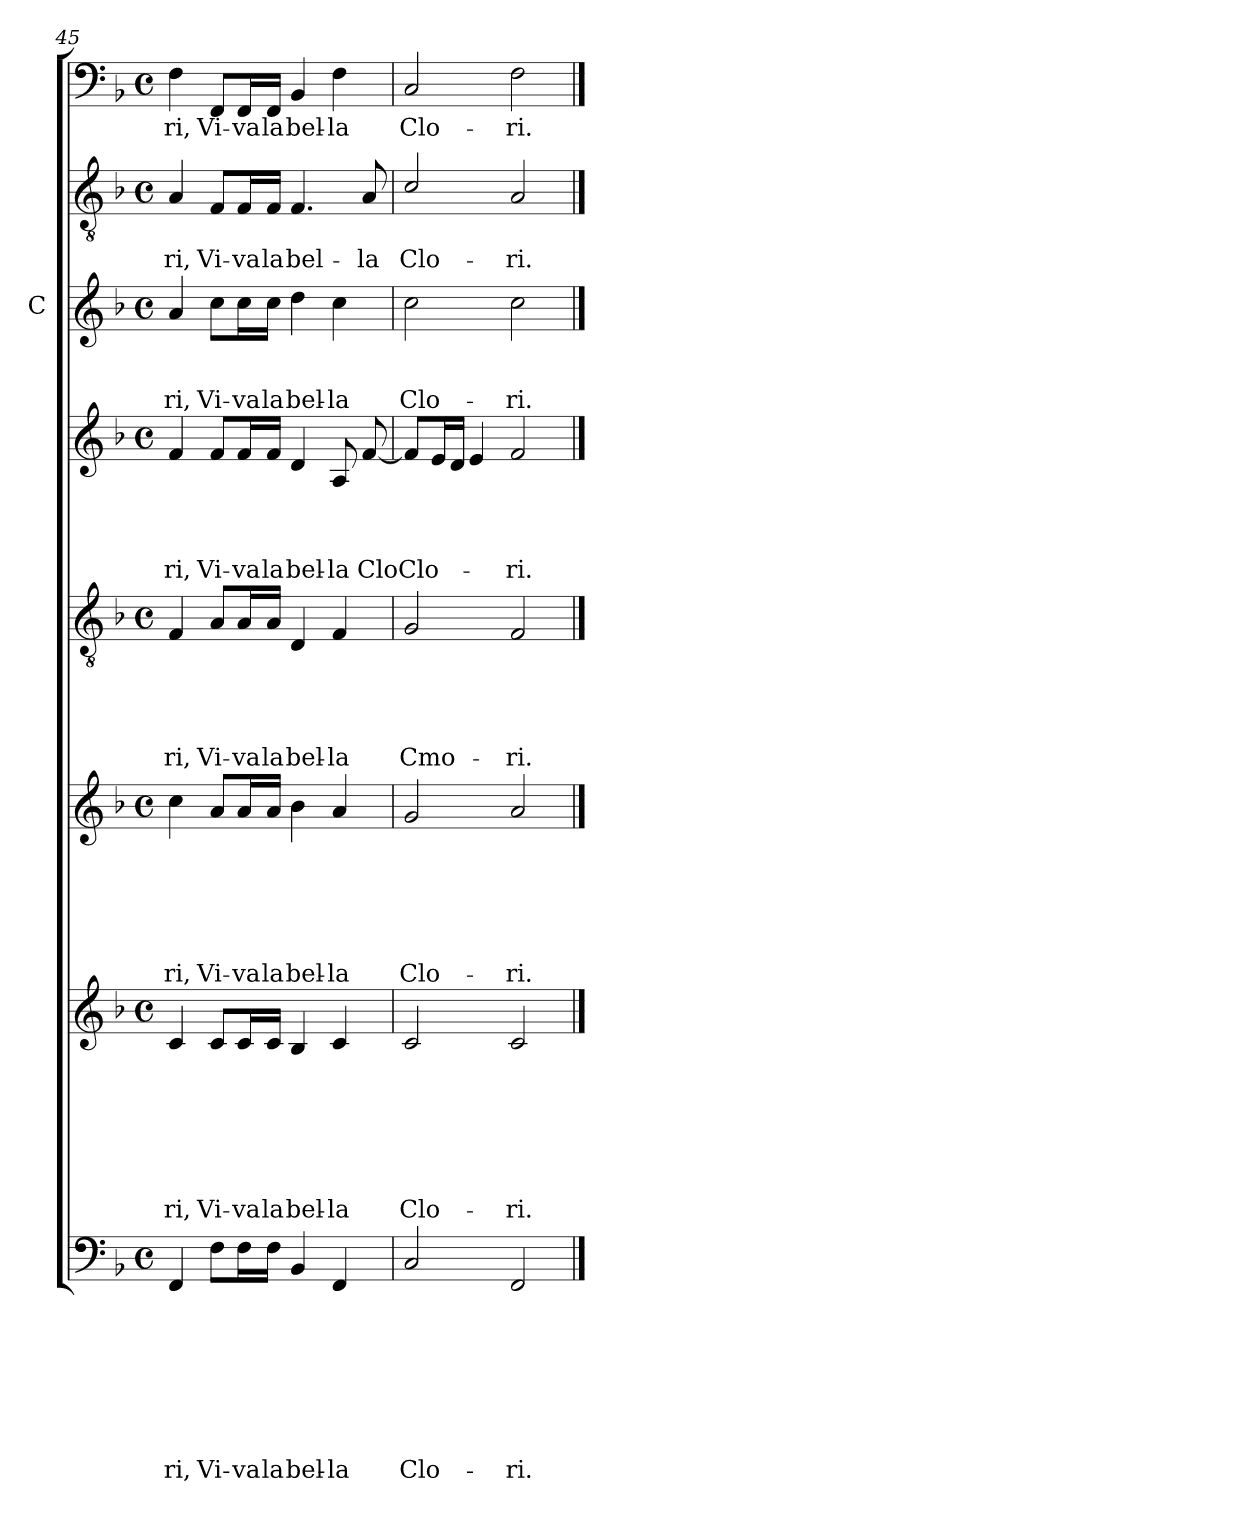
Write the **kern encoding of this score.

**kern	**text	**text	**text	**text	**text	**text	**text	**text	**kern	**text	**text	**text	**text	**text	**text	**text	**kern	**text	**text	**text	**text	**text	**text	**kern	**text	**text	**text	**text	**text	**kern	**text	**text	**text	**text	**kern	**text	**text	**text	**kern	**text	**text	**kern	**text
*part8	*part8	*part8	*part8	*part8	*part8	*part8	*part8	*part8	*part7	*part7	*part7	*part7	*part7	*part7	*part7	*part7	*part6	*part6	*part6	*part6	*part6	*part6	*part6	*part5	*part5	*part5	*part5	*part5	*part5	*part4	*part4	*part4	*part4	*part4	*part3	*part3	*part3	*part3	*part2	*part2	*part2	*part1	*part1
*staff8	*staff8	*staff8	*staff8	*staff8	*staff8	*staff8	*staff8	*staff8	*staff7	*staff7	*staff7	*staff7	*staff7	*staff7	*staff7	*staff7	*staff6	*staff6	*staff6	*staff6	*staff6	*staff6	*staff6	*staff5	*staff5	*staff5	*staff5	*staff5	*staff5	*staff4	*staff4	*staff4	*staff4	*staff4	*staff3	*staff3	*staff3	*staff3	*staff2	*staff2	*staff2	*staff1	*staff1
*	*	*	*	*	*	*	*	*	*	*	*	*	*	*	*	*	*	*	*	*	*	*	*	*	*	*	*	*	*	*	*	*	*	*	*I"C	*	*	*	*	*	*	*	*
*clefF4	*	*	*	*	*	*	*	*	*clefG2	*	*	*	*	*	*	*	*clefG2	*	*	*	*	*	*	*clefGv2	*	*	*	*	*	*clefG2	*	*	*	*	*clefG2	*	*	*	*clefGv2	*	*	*clefF4	*
*k[b-]	*	*	*	*	*	*	*	*	*k[b-]	*	*	*	*	*	*	*	*k[b-]	*	*	*	*	*	*	*k[b-]	*	*	*	*	*	*k[b-]	*	*	*	*	*k[b-]	*	*	*	*k[b-]	*	*	*k[b-]	*
*F:	*	*	*	*	*	*	*	*	*F:	*	*	*	*	*	*	*	*F:	*	*	*	*	*	*	*F:	*	*	*	*	*	*F:	*	*	*	*	*F:	*	*	*	*F:	*	*	*F:	*
*M4/4	*	*	*	*	*	*	*	*	*M4/4	*	*	*	*	*	*	*	*M4/4	*	*	*	*	*	*	*M4/4	*	*	*	*	*	*M4/4	*	*	*	*	*M4/4	*	*	*	*M4/4	*	*	*M4/4	*
*met(c)	*	*	*	*	*	*	*	*	*met(c)	*	*	*	*	*	*	*	*met(c)	*	*	*	*	*	*	*met(c)	*	*	*	*	*	*met(c)	*	*	*	*	*met(c)	*	*	*	*met(c)	*	*	*met(c)	*
=45	=45	=45	=45	=45	=45	=45	=45	=45	=45	=45	=45	=45	=45	=45	=45	=45	=45	=45	=45	=45	=45	=45	=45	=45	=45	=45	=45	=45	=45	=45	=45	=45	=45	=45	=45	=45	=45	=45	=45	=45	=45	=45	=45
!	!	!	!	!	!	!	!	!LO:LY:b	!	!	!	!	!	!	!	!LO:LY:b	!	!	!	!	!	!	!LO:LY:b	!	!	!	!	!	!LO:LY:b	!	!	!	!	!LO:LY:b	!	!	!	!LO:LY:b	!	!	!LO:LY:b	!	!LO:LY:b
4FF/	.	.	.	.	.	.	.	ri,	4c/	.	.	.	.	.	.	-ri,	4cc\	.	.	.	.	.	-ri,	4F/	.	.	.	.	-ri,	4f/	.	.	.	-ri,	4a/	.	.	-ri,	4A/	.	ri,	4F\	-ri,
!	!	!	!	!	!	!	!	!LO:LY:b	!	!	!	!	!	!	!	!LO:LY:b	!	!	!	!	!	!	!LO:LY:b	!	!	!	!	!	!LO:LY:b	!	!	!	!	!LO:LY:b	!	!	!	!LO:LY:b	!	!	!LO:LY:b	!	!LO:LY:b
8F\L	.	.	.	.	.	.	.	Vi-	8c/L	.	.	.	.	.	.	Vi-	8a/L	.	.	.	.	.	Vi-	8A/L	.	.	.	.	Vi-	8f/L	.	.	.	Vi-	8cc\L	.	.	Vi-	8F/L	.	Vi-	8FF/L	Vi-
!	!	!	!	!	!	!	!	!LO:LY:b	!	!	!	!	!	!	!	!LO:LY:b	!	!	!	!	!	!	!LO:LY:b	!	!	!	!	!	!LO:LY:b	!	!	!	!	!LO:LY:b	!	!	!	!LO:LY:b	!	!	!LO:LY:b	!	!LO:LY:b
16F\L	.	.	.	.	.	.	.	-va	16c/L	.	.	.	.	.	.	-va	16a/L	.	.	.	.	.	-va	16A/L	.	.	.	.	-va	16f/L	.	.	.	-va	16cc\L	.	.	-va	16F/L	.	-va	16FF/L	-va
!	!	!	!	!	!	!	!	!LO:LY:b	!	!	!	!	!	!	!	!LO:LY:b	!	!	!	!	!	!	!LO:LY:b	!	!	!	!	!	!LO:LY:b	!	!	!	!	!LO:LY:b	!	!	!	!LO:LY:b	!	!	!LO:LY:b	!	!LO:LY:b
16F\JJ	.	.	.	.	.	.	.	la	16c/JJ	.	.	.	.	.	.	la	16a/JJ	.	.	.	.	.	la	16A/JJ	.	.	.	.	la	16f/JJ	.	.	.	la	16cc\JJ	.	.	la	16F/JJ	.	la	16FF/JJ	la
!	!	!	!	!	!	!	!	!LO:LY:b	!	!	!	!	!	!	!	!LO:LY:b	!	!	!	!	!	!	!LO:LY:b	!	!	!	!	!	!LO:LY:b	!	!	!	!	!LO:LY:b	!	!	!	!LO:LY:b	!	!	!LO:LY:b	!	!LO:LY:b
4BB-/	.	.	.	.	.	.	.	bel-	4B-/	.	.	.	.	.	.	bel-	4b-\	.	.	.	.	.	bel-	4D/	.	.	.	.	bel-	4d/	.	.	.	bel-	4dd\	.	.	bel-	4.F/	.	bel-	4BB-/	bel-
!	!	!	!	!	!	!	!	!LO:LY:b	!	!	!	!	!	!	!	!LO:LY:b	!	!	!	!	!	!	!LO:LY:b	!	!	!	!	!	!LO:LY:b	!	!	!	!	!LO:LY:b	!	!	!	!LO:LY:b	!	!	!	!	!LO:LY:b
4FF/	.	.	.	.	.	.	.	-la	4c/	.	.	.	.	.	.	-la	4a/	.	.	.	.	.	-la	4F/	.	.	.	.	-la	8A/	.	.	.	-la	4cc\	.	.	-la	.	.	.	4F\	-la
!	!	!	!	!	!	!	!	!	!	!	!	!	!	!	!	!	!	!	!	!	!	!	!	!	!	!	!	!	!	!	!	!	!	!LO:LY:b	!	!	!	!	!	!	!LO:LY:b	!	!
.	.	.	.	.	.	.	.	.	.	.	.	.	.	.	.	.	.	.	.	.	.	.	.	.	.	.	.	.	.	[<8f/	.	.	.	CloClo-	.	.	.	.	8A/	.	-la	.	.
=46	=46	=46	=46	=46	=46	=46	=46	=46	=46	=46	=46	=46	=46	=46	=46	=46	=46	=46	=46	=46	=46	=46	=46	=46	=46	=46	=46	=46	=46	=46	=46	=46	=46	=46	=46	=46	=46	=46	=46	=46	=46	=46	=46
!	!	!	!	!	!	!	!	!LO:LY:b	!	!	!	!	!	!	!	!LO:LY:b	!	!	!	!	!	!	!LO:LY:b	!	!	!	!	!	!LO:LY:b	!	!	!	!	!	!	!	!	!LO:LY:b	!	!	!LO:LY:b	!	!LO:LY:b
2C/	.	.	.	.	.	.	.	Clo-	2c/	.	.	.	.	.	.	Clo-	2g/	.	.	.	.	.	Clo-	2G/	.	.	.	.	Cmo-	8f/L]	.	.	.	.	2cc\	.	.	Clo-	2c/	.	Clo-	2C/	Clo-
.	.	.	.	.	.	.	.	.	.	.	.	.	.	.	.	.	.	.	.	.	.	.	.	.	.	.	.	.	.	16e/L	.	.	.	.	.	.	.	.	.	.	.	.	.
.	.	.	.	.	.	.	.	.	.	.	.	.	.	.	.	.	.	.	.	.	.	.	.	.	.	.	.	.	.	16d/JJ	.	.	.	.	.	.	.	.	.	.	.	.	.
.	.	.	.	.	.	.	.	.	.	.	.	.	.	.	.	.	.	.	.	.	.	.	.	.	.	.	.	.	.	4e/	.	.	.	.	.	.	.	.	.	.	.	.	.
!	!	!	!	!	!	!	!	!LO:LY:b	!	!	!	!	!	!	!	!LO:LY:b	!	!	!	!	!	!	!LO:LY:b	!	!	!	!	!	!LO:LY:b	!	!	!	!	!LO:LY:b	!	!	!	!LO:LY:b	!	!	!LO:LY:b	!	!LO:LY:b
2FF/	.	.	.	.	.	.	.	-ri.	2c/	.	.	.	.	.	.	-ri.	2a/	.	.	.	.	.	-ri.	2F/	.	.	.	.	-ri.	2f/	.	.	.	-ri.	2cc\	.	.	-ri.	2A/	.	-ri.	2F\	-ri.
==	==	==	==	==	==	==	==	==	==	==	==	==	==	==	==	==	==	==	==	==	==	==	==	==	==	==	==	==	==	==	==	==	==	==	==	==	==	==	==	==	==	==	==
*-	*-	*-	*-	*-	*-	*-	*-	*-	*-	*-	*-	*-	*-	*-	*-	*-	*-	*-	*-	*-	*-	*-	*-	*-	*-	*-	*-	*-	*-	*-	*-	*-	*-	*-	*-	*-	*-	*-	*-	*-	*-	*-	*-
